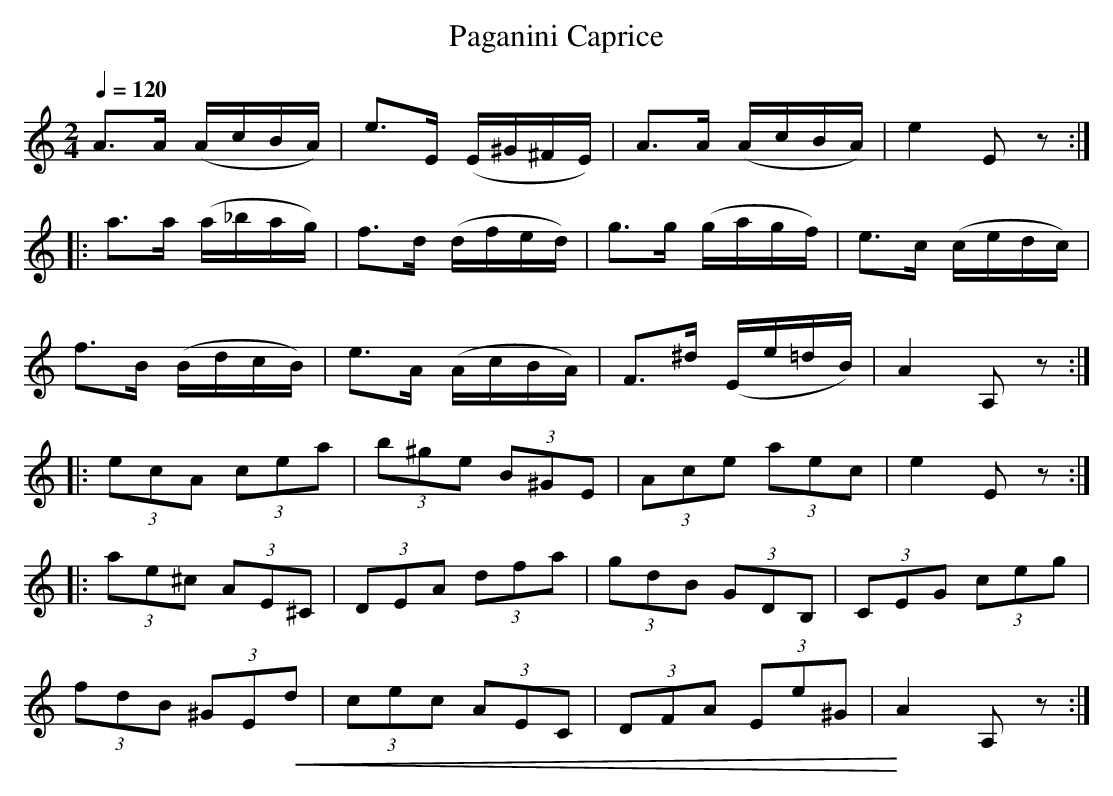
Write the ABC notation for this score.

X:1
T:Paganini Caprice
Q:1/4=120
M:2/4
L:1/16
K:C
A2>A2 (AcBA) | e2>E2 (E^G^FE) | A2>A2 (AcBA) | e4 E2 z2 :|
|: a2>a2 (a_bag) | f2>d2 (dfed) | g2>g2 (gagf) | e2>c2 (cedc) |
f2>B2 (BdcB) | e2>A2 (AcBA) | F2>^d2 (Ee=dB) | A4 A,2 z2 :|
L:1/8
|: (3ecA (3cea | (3b^ge (3B^GE | (3Ace (3aec | e2 E z :|
|: (3ae^c (3AE^C | (3DEA (3dfa | (3gdB (3GDB, | (3CEG (3ceg |
(3fdB (3^GE!crescendo(!d | (3cec (3AEC | (3DFA (3Ee^G | !crescendo)!A2 A, z :|
